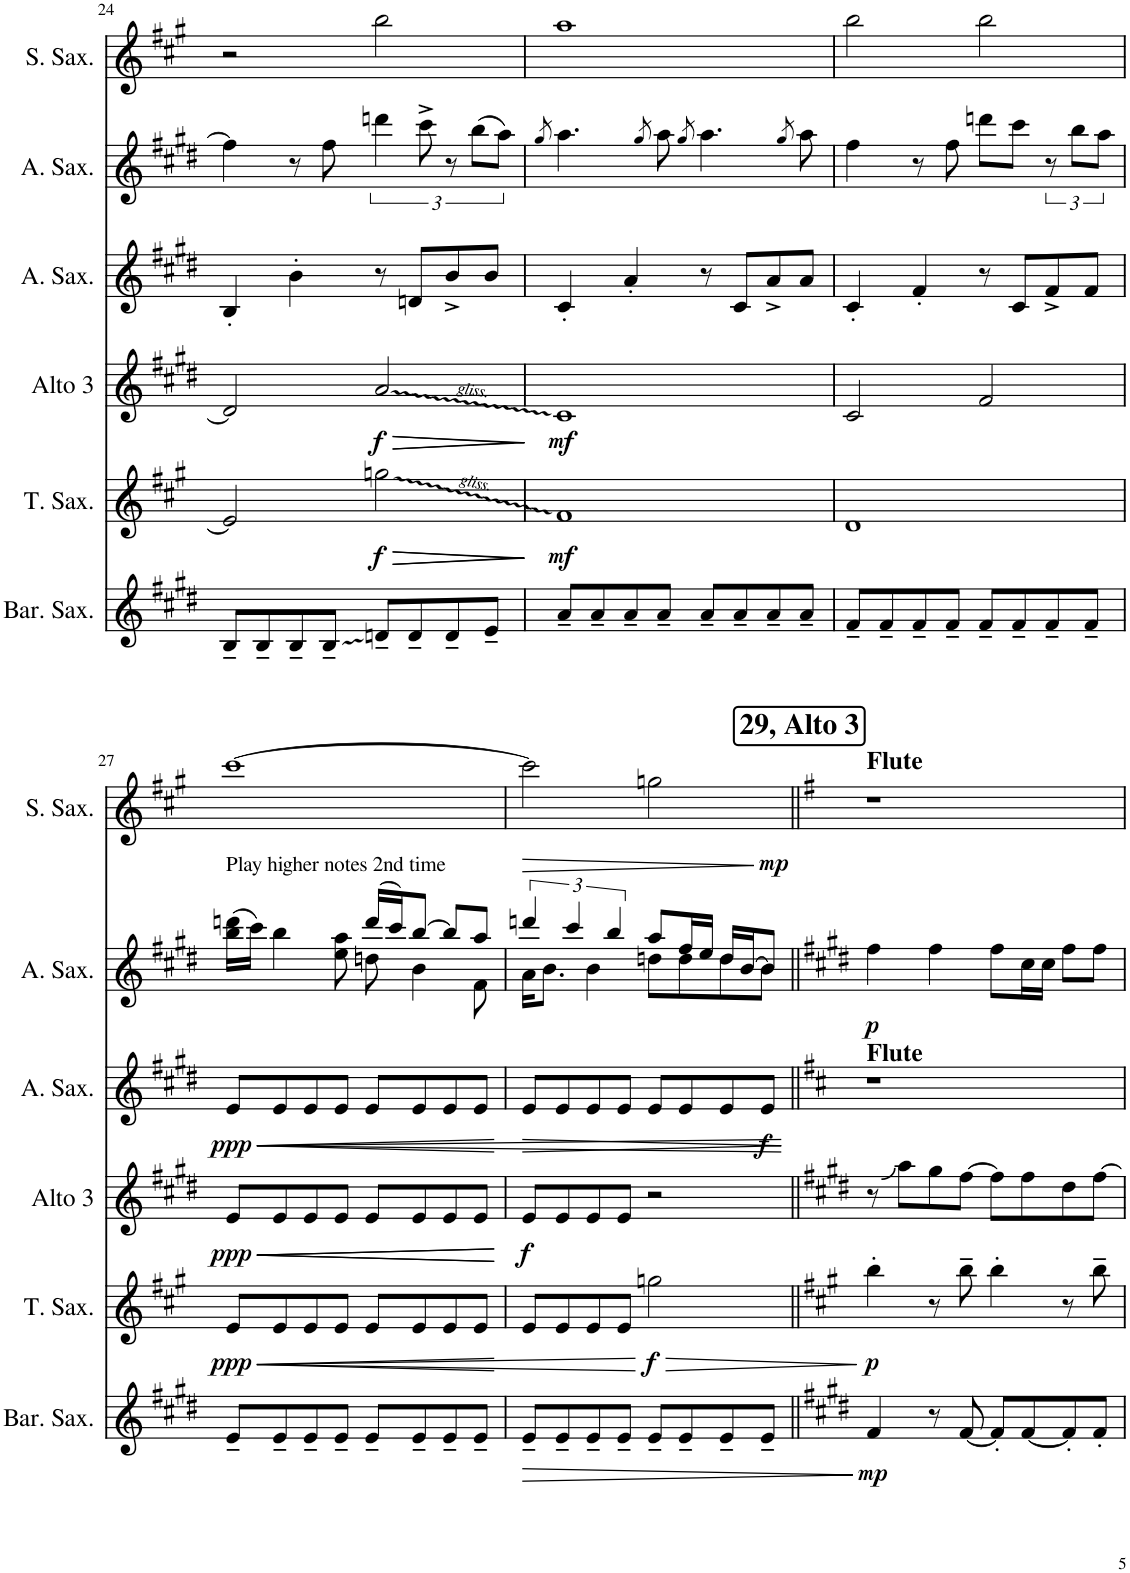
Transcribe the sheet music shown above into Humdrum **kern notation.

**kern	**dynam	**kern	**dynam	**kern	**dynam	**kern	**dynam	**kern	**dynam	**kern	**dynam
*part6	*part6	*part5	*part5	*part4	*part4	*part3	*part3	*part2	*part2	*part1	*part1
*staff6	*staff6	*staff5	*staff5	*staff4	*staff4	*staff3	*staff3	*staff2	*staff2	*staff1	*staff1
*I"Baritone Saxophone	*	*I"Tenor Saxophone	*	*I"Alto Sax 3	*	*I"Alto Sax 2	*	*I"Alto Saxophone	*	*I"Soprano Saxophone	*
*I'Bar. Sax.	*	*I'T. Sax.	*	*I'Alto 3	*	*I'Alto 2	*	*I'A. Sax.	*	*I'S. Sax.	*
!!LO:PB:g=z
*clefG2	*	*clefG2	*	*clefG2	*	*clefG2	*	*clefG2	*	*clefG2	*
*Trd12c21	*	*Trd8c14	*	*Trd5c9	*	*Trd5c9	*	*Trd5c9	*	*Trd1c2	*
*k[f#c#g#d#]	*	*k[f#c#g#]	*	*k[f#c#g#d#]	*	*k[f#c#g#d#]	*	*k[f#c#g#d#]	*	*k[f#c#g#]	*
*M4/4	*	*M4/4	*	*M4/4	*	*M4/4	*	*M4/4	*	*M4/4	*
=24	=24	=24	=24	=24	=24	=24	=24	=24	=24	=24	=24
8B~/L	.	2e/]	.	2d#/]	.	4B'/	.	4ff#\]	.	2r	.
8B~/	.	.	.	.	.	.	.	.	.	.	.
8B~/	.	.	.	.	.	4b'\	.	8r	.	.	.
8B~/J	.	.	.	.	.	.	.	8ff#\	.	.	.
!	!	!	!LO:HP:b	!	!	!	!	!	!	!	!
!	!	!	!LO:HP:n=1:b	!	!LO:HP:b	!	!	!	!	!	!
!	!	!	!LO:DY:n=1:b	!	!LO:HP:n=1:b	!	!	!	!	!	!
!	!	!	!	!	!LO:DY:n=1:b	!	!	!	!	!	!
8dn~/L	.	2ggn\	> > f	2a/	> > f	8r	.	6dddn\	.	2bb\	.
8d~/	.	.	.	.	.	8dn/L	.	.	.	.	.
.	.	.	.	.	.	.	.	12ccc#^\	.	.	.
8d~/	.	.	.	.	.	8b^/	.	12r	.	.	.
.	.	.	.	.	.	.	.	(>12bb\L	.	.	.
8e~/J	.	.	.	.	.	8b/J	.	.	.	.	.
.	.	.	.	.	.	.	.	12aa\J)	.	.	.
.	.	.	]	.	]	.	.	.	.	.	.
=25	=25	=25	=25	=25	=25	=25	=25	=25	=25	=25	=25
.	.	.	.	.	.	.	.	8qgg#/	.	.	.
!	!	!	!LO:DY:b	!	!LO:DY:b	!	!	!	!	!	!
8a~/L	.	1f#	mf	1c#	mf	4c#'/	.	4.aa\	.	1aa	.
8a~/	.	.	.	.	.	.	.	.	.	.	.
8a~/	.	.	.	.	.	4a'/	.	.	.	.	.
.	.	.	.	.	.	.	.	8qgg#/	.	.	.
8a~/J	.	.	.	.	.	.	.	8aa\	.	.	.
.	.	.	.	.	.	.	.	8qgg#/	.	.	.
8a~/L	.	.	.	.	.	8r	.	4.aa\	.	.	.
8a~/	.	.	.	.	.	8c#/L	.	.	.	.	.
8a~/	.	.	.	.	.	8a^/	.	.	.	.	.
.	.	.	.	.	.	.	.	8qgg#/	.	.	.
8a~/J	.	.	.	.	.	8a/J	.	8aa\	.	.	.
.	.	.	]	.	]	.	.	.	.	.	.
=26	=26	=26	=26	=26	=26	=26	=26	=26	=26	=26	=26
8f#~/L	.	1d	.	2c#/	.	4c#'/	.	4ff#\	.	2bb\	.
8f#~/	.	.	.	.	.	.	.	.	.	.	.
8f#~/	.	.	.	.	.	4f#'/	.	8r	.	.	.
8f#~/J	.	.	.	.	.	.	.	8ff#\	.	.	.
8f#~/L	.	.	.	2f#/	.	8r	.	8dddn\L	.	2bb\	.
8f#~/	.	.	.	.	.	8c#/L	.	8ccc#\J	.	.	.
8f#~/	.	.	.	.	.	8f#^/	.	12r	.	.	.
.	.	.	.	.	.	.	.	12bb\L	.	.	.
8f#~/J	.	.	.	.	.	8f#/J	.	.	.	.	.
.	.	.	.	.	.	.	.	12aa\J	.	.	.
!!LO:LB:g=z
=27	=27	=27	=27	=27	=27	=27	=27	=27	=27	=27	=27
!	!	!	!	!	!	!	!	!LO:TX:a:t=Play higher notes 2nd time	!	!	!
!	!	!	!LO:HP:b	!	!LO:HP:b	!	!LO:HP:b	!	!	!	!
*	*	*	*	*	*	*	*	*^	*	*	*
!	!	!	!LO:DY:n=1:b	!	!LO:DY:n=1:b	!	!LO:DY:n=1:b	!	!	!	!	!
8e~/L	.	8e/L	< ppp	8e/L	< ppp	8e/L	< ppp	(>16bb\ 16dddn\LL	2ryy	.	[1ccc#	.
.	.	.	.	.	.	.	.	16ccc#\JJ)	.	.	.	.
!	!	!	!LO:HP:b	!	!LO:HP:b	!	!LO:HP:b	!	!	!	!	!
8e~/	.	8e/	<	8e/	<	8e/	<	4bb\	.	.	.	.
8e~/	.	8e/	.	8e/	.	8e/	.	.	.	.	.	.
8e~/J	.	8e/J	.	8e/J	.	8e/J	.	8ee\ 8aa\	.	.	.	.
8e~/L	.	8e/L	.	8e/L	.	8e/L	.	(>16ddd/LL	8ddn\	.	.	.
.	.	.	.	.	.	.	.	16ccc#/J)	.	.	.	.
8e~/	.	8e/	.	8e/	.	8e/	.	[8bb/J	4b\	.	.	.
8e~/	.	8e/	.	8e/	.	8e/	.	8bb/L]	.	.	.	.
8e~/J	.	8e/J	.	8e/J	.	8e/J	.	8aa/J	8f#\	.	.	.
*	*	*	*	*	*	*	*	*v	*v	*	*	*
.	.	.	[	.	[ [	.	[	.	.	.	.
=28	=28	=28	=28	=28	=28	=28	=28	=28	=28	=28	=28
!	!LO:HP:b	!	!	!	!LO:DY:b	!	!LO:HP:b	!	!	!	!LO:HP:b
*	*	*	*	*	*	*	*	*^	*	*	*
8e~/L	>	8e/L	.	8e/L	f	8e/L	>	6dddn/	16a\KL	.	2ccc#\]	>
.	.	.	.	.	.	.	.	.	8.b\J	.	.	.
8e~/	.	8e/	.	8e/	.	8e/	.	.	.	.	.	.
.	.	.	.	.	.	.	.	6ccc#/	.	.	.	.
8e~/	.	8e/	.	8e/	.	8e/	.	.	4b\	.	.	.
.	.	.	.	.	.	.	.	6bb/	.	.	.	.
8e~/J	.	8e/J	.	8e/J	.	8e/J	.	.	.	.	.	.
!	!	!	!LO:HP:n=1:b	!	!	!	!	!	!	!	!	!
!	!	!	!LO:DY:n=1:b	!	!	!	!	!	!	!	!	!
8e~/L	.	2ggn\	[ > f	2r	.	8e/L	.	8aa/L	8ddn\L	.	2ggn\	.
8e~/	.	.	.	.	.	8e/	.	16ff#/L	8dd\	.	.	.
.	.	.	.	.	.	.	.	16ee/JJ	.	.	.	.
8e~/	.	.	.	.	.	8e/	.	16dd/LL	8dd\	.	.	.
.	.	.	.	.	.	.	.	[16b/J	.	.	.	.
!	!	!	!	!	!	!	!LO:DY:b	!	!	!	!	!
8e~/J	.	.	.	.	.	8e/J	f	8b/J]	8b\J	.	.	.
*	*	*	*	*	*	*	*	*v	*v	*	*	*
.	]	.	]	.	.	.	[ ]	.	.	.	]
!!LO:REH:place=s1:a:B:cj:fs=14:t=29, Alto 3
=29||	=29||	=29||	=29||	=29||	=29||	=29||	=29||	=29||	=29||	=29||	=29||
*k[f#c#g#d#]	*	*k[f#c#g#]	*	*k[f#c#g#d#]	*	*k[f#c#]	*	*k[f#c#g#d#]	*	*k[f#]	*
!	!	!	!	!	!	!	!	!	!	!LO:TX:a:B:t=Flute	!
!	!	!	!	!	!	!LO:TX:a:B:t=Flute	!	!	!	!	!
!	!LO:DY:b	!	!LO:DY:b	!	!	!	!	!	!LO:DY:b	!	!LO:DY:b
4f#/	mp	4bb'\	p	8r	.	1r	.	4ff#\	p	1r	mp
.	.	.	.	8aa\L	.	.	.	.	.	.	.
8r	.	8r	.	8gg#\	.	.	.	4ff#\	.	.	.
[8f#/	.	8bb~\	.	[8ff#\J	.	.	.	.	.	.	.
8f#'/L]	.	4bb'\	.	8ff#\L]	.	.	.	8ff#\L	.	.	.
[8f#/	.	.	.	8ff#\	.	.	.	16cc#\L	.	.	.
.	.	.	.	.	.	.	.	16cc#\JJ	.	.	.
8f#'/]	.	8r	.	8dd#\	.	.	.	8ff#\L	.	.	.
8f#'/J	.	8bb~\	.	[8ff#\J	.	.	.	8ff#\J	.	.	.
=	=	=	=	=	=	=	=	=	=	=	=
*-	*-	*-	*-	*-	*-	*-	*-	*-	*-	*-	*-
